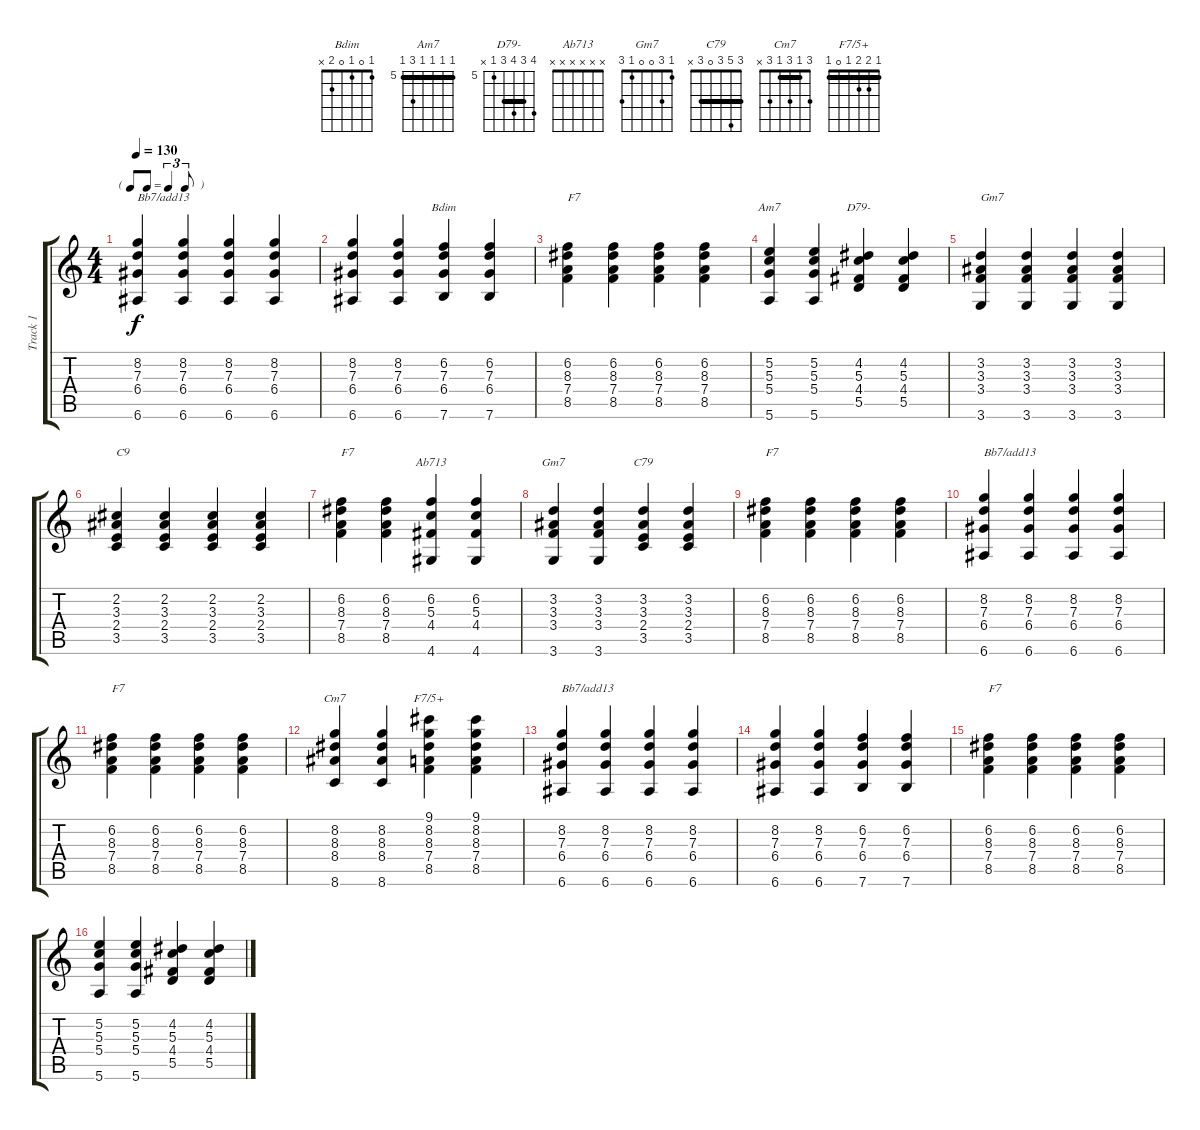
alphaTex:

\track ("Track 1" "Track 1") {instrument acousticguitarsteel}
\staff {score tabs}
\tuning (E4 B3 G3 D3 A2 E2) {hide}
\chord ("Bdim" 1 0 1 0 2 x)
\chord ("Am7" 5 5 5 5 7 5) {firstfret 5 barre 5}
\chord ("D79-" 8 7 8 7 5 x) {firstfret 5 barre 7}
\chord ("Ab713" x x x x x x)
\chord ("Gm7" 1 3 0 0 1 3)
\chord ("C79" 3 5 3 0 3 x) {barre 3}
\chord ("Cm7" 3 1 3 1 3 x) {barre 1}
\chord ("F7/5+" 1 2 2 1 0 1) {barre 1}
\ts (4 4)
\tf triplet8th
\tempo 130
\clef g2
\ks c
(8.2 7.3 6.4 6.6).4{txt "Bb7/add13" dy f} (8.2 7.3 6.4 6.6).4 (8.2 7.3 6.4 6.6).4 (8.2 7.3 6.4 6.6).4 |
(8.2 7.3 6.4 6.6).4 (8.2 7.3 6.4 6.6).4 (6.2 7.3 6.4 7.6).4{ch "Bdim"} (6.2 7.3 6.4 7.6).4 |
(6.2 8.3 7.4 8.5).4{txt "F7"} (6.2 8.3 7.4 8.5).4 (6.2 8.3 7.4 8.5).4 (6.2 8.3 7.4 8.5).4 |
(5.2 5.3 5.4 5.6).4{ch "Am7"} (5.2 5.3 5.4 5.6).4 (4.2 5.3 4.4 5.5).4{ch "D79-"} (4.2 5.3 4.4 5.5).4 |
(3.2 3.3 3.4 3.6).4{txt "Gm7"} (3.2 3.3 3.4 3.6).4 (3.2 3.3 3.4 3.6).4 (3.2 3.3 3.4 3.6).4 |
(2.2 3.3 2.4 3.5).4{txt "C9"} (2.2 3.3 2.4 3.5).4 (2.2 3.3 2.4 3.5).4 (2.2 3.3 2.4 3.5).4 |
(6.2 8.3 7.4 8.5).4{txt "F7"} (6.2 8.3 7.4 8.5).4 (6.2 5.3 4.4 4.6).4{ch "Ab713"} (6.2 5.3 4.4 4.6).4 |
(3.2 3.3 3.4 3.6).4{ch "Gm7"} (3.2 3.3 3.4 3.6).4 (3.2 3.3 2.4 3.5).4{ch "C79"} (3.2 3.3 2.4 3.5).4 |
(6.2 8.3 7.4 8.5).4{txt "F7"} (6.2 8.3 7.4 8.5).4 (6.2 8.3 7.4 8.5).4 (6.2 8.3 7.4 8.5).4 |
(8.2 7.3 6.4 6.6).4{txt "Bb7/add13"} (8.2 7.3 6.4 6.6).4 (8.2 7.3 6.4 6.6).4 (8.2 7.3 6.4 6.6).4 |
(6.2 8.3 7.4 8.5).4{txt "F7"} (6.2 8.3 7.4 8.5).4 (6.2 8.3 7.4 8.5).4 (6.2 8.3 7.4 8.5).4 |
(8.2 8.3 8.4 8.6).4{ch "Cm7"} (8.2 8.3 8.4 8.6).4 (9.1 8.2 8.3 7.4 8.5).4{ch "F7/5+"} (9.1 8.2 8.3 7.4 8.5).4 |
(8.2 7.3 6.4 6.6).4{txt "Bb7/add13"} (8.2 7.3 6.4 6.6).4 (8.2 7.3 6.4 6.6).4 (8.2 7.3 6.4 6.6).4 |
(8.2 7.3 6.4 6.6).4 (8.2 7.3 6.4 6.6).4 (6.2 7.3 6.4 7.6).4 (6.2 7.3 6.4 7.6).4 |
(6.2 8.3 7.4 8.5).4{txt "F7"} (6.2 8.3 7.4 8.5).4 (6.2 8.3 7.4 8.5).4 (6.2 8.3 7.4 8.5).4 |
(5.2 5.3 5.4 5.6).4 (5.2 5.3 5.4 5.6).4 (4.2 5.3 4.4 5.5).4 (4.2 5.3 4.4 5.5).4
